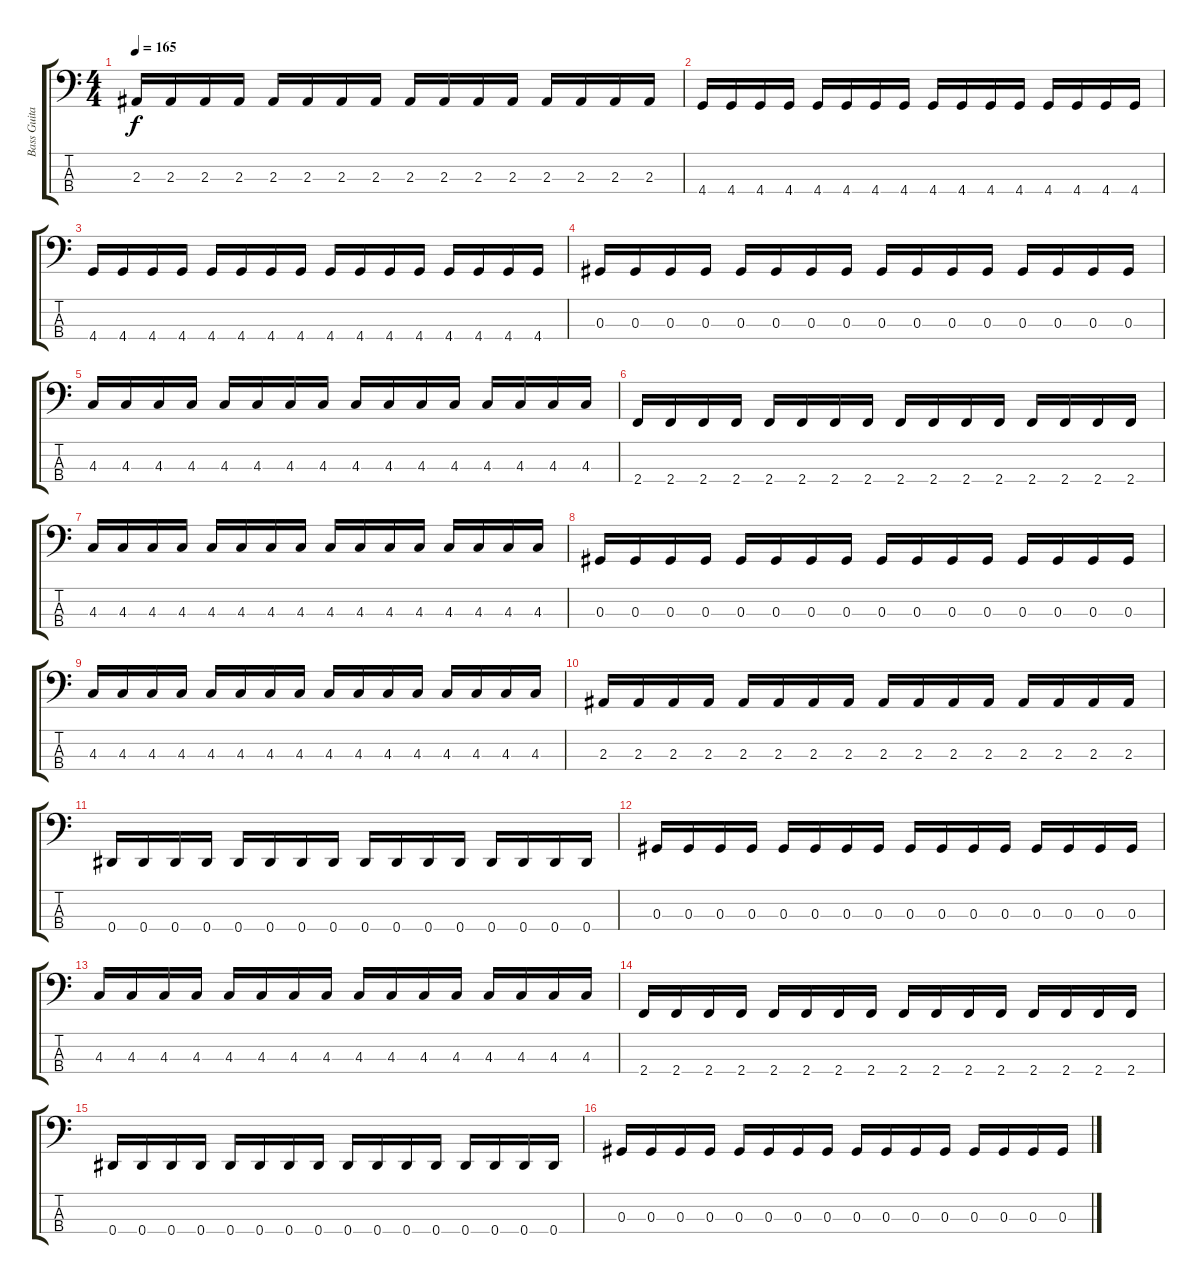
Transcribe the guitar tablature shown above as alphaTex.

\track ("Bass Guitar" "Bass Guita") {instrument electricbasspick}
\staff {score tabs}
\tuning (Gb2 Db2 Ab1 Eb1) {hide}
\ts (4 4)
\tempo 165
\clef f4
\ks c
2.3.16{dy f} 2.3.16 2.3.16 2.3.16 2.3.16 2.3.16 2.3.16 2.3.16 2.3.16 2.3.16 2.3.16 2.3.16 2.3.16 2.3.16 2.3.16 2.3.16 |
4.4.16 4.4.16 4.4.16 4.4.16 4.4.16 4.4.16 4.4.16 4.4.16 4.4.16 4.4.16 4.4.16 4.4.16 4.4.16 4.4.16 4.4.16 4.4.16 |
4.4.16 4.4.16 4.4.16 4.4.16 4.4.16 4.4.16 4.4.16 4.4.16 4.4.16 4.4.16 4.4.16 4.4.16 4.4.16 4.4.16 4.4.16 4.4.16 |
0.3.16 0.3.16 0.3.16 0.3.16 0.3.16 0.3.16 0.3.16 0.3.16 0.3.16 0.3.16 0.3.16 0.3.16 0.3.16 0.3.16 0.3.16 0.3.16 |
4.3.16 4.3.16 4.3.16 4.3.16 4.3.16 4.3.16 4.3.16 4.3.16 4.3.16 4.3.16 4.3.16 4.3.16 4.3.16 4.3.16 4.3.16 4.3.16 |
2.4.16 2.4.16 2.4.16 2.4.16 2.4.16 2.4.16 2.4.16 2.4.16 2.4.16 2.4.16 2.4.16 2.4.16 2.4.16 2.4.16 2.4.16 2.4.16 |
4.3.16 4.3.16 4.3.16 4.3.16 4.3.16 4.3.16 4.3.16 4.3.16 4.3.16 4.3.16 4.3.16 4.3.16 4.3.16 4.3.16 4.3.16 4.3.16 |
0.3.16 0.3.16 0.3.16 0.3.16 0.3.16 0.3.16 0.3.16 0.3.16 0.3.16 0.3.16 0.3.16 0.3.16 0.3.16 0.3.16 0.3.16 0.3.16 |
4.3.16 4.3.16 4.3.16 4.3.16 4.3.16 4.3.16 4.3.16 4.3.16 4.3.16 4.3.16 4.3.16 4.3.16 4.3.16 4.3.16 4.3.16 4.3.16 |
2.3.16 2.3.16 2.3.16 2.3.16 2.3.16 2.3.16 2.3.16 2.3.16 2.3.16 2.3.16 2.3.16 2.3.16 2.3.16 2.3.16 2.3.16 2.3.16 |
0.4.16 0.4.16 0.4.16 0.4.16 0.4.16 0.4.16 0.4.16 0.4.16 0.4.16 0.4.16 0.4.16 0.4.16 0.4.16 0.4.16 0.4.16 0.4.16 |
0.3.16 0.3.16 0.3.16 0.3.16 0.3.16 0.3.16 0.3.16 0.3.16 0.3.16 0.3.16 0.3.16 0.3.16 0.3.16 0.3.16 0.3.16 0.3.16 |
4.3.16 4.3.16 4.3.16 4.3.16 4.3.16 4.3.16 4.3.16 4.3.16 4.3.16 4.3.16 4.3.16 4.3.16 4.3.16 4.3.16 4.3.16 4.3.16 |
2.4.16 2.4.16 2.4.16 2.4.16 2.4.16 2.4.16 2.4.16 2.4.16 2.4.16 2.4.16 2.4.16 2.4.16 2.4.16 2.4.16 2.4.16 2.4.16 |
0.4.16 0.4.16 0.4.16 0.4.16 0.4.16 0.4.16 0.4.16 0.4.16 0.4.16 0.4.16 0.4.16 0.4.16 0.4.16 0.4.16 0.4.16 0.4.16 |
0.3.16 0.3.16 0.3.16 0.3.16 0.3.16 0.3.16 0.3.16 0.3.16 0.3.16 0.3.16 0.3.16 0.3.16 0.3.16 0.3.16 0.3.16 0.3.16
